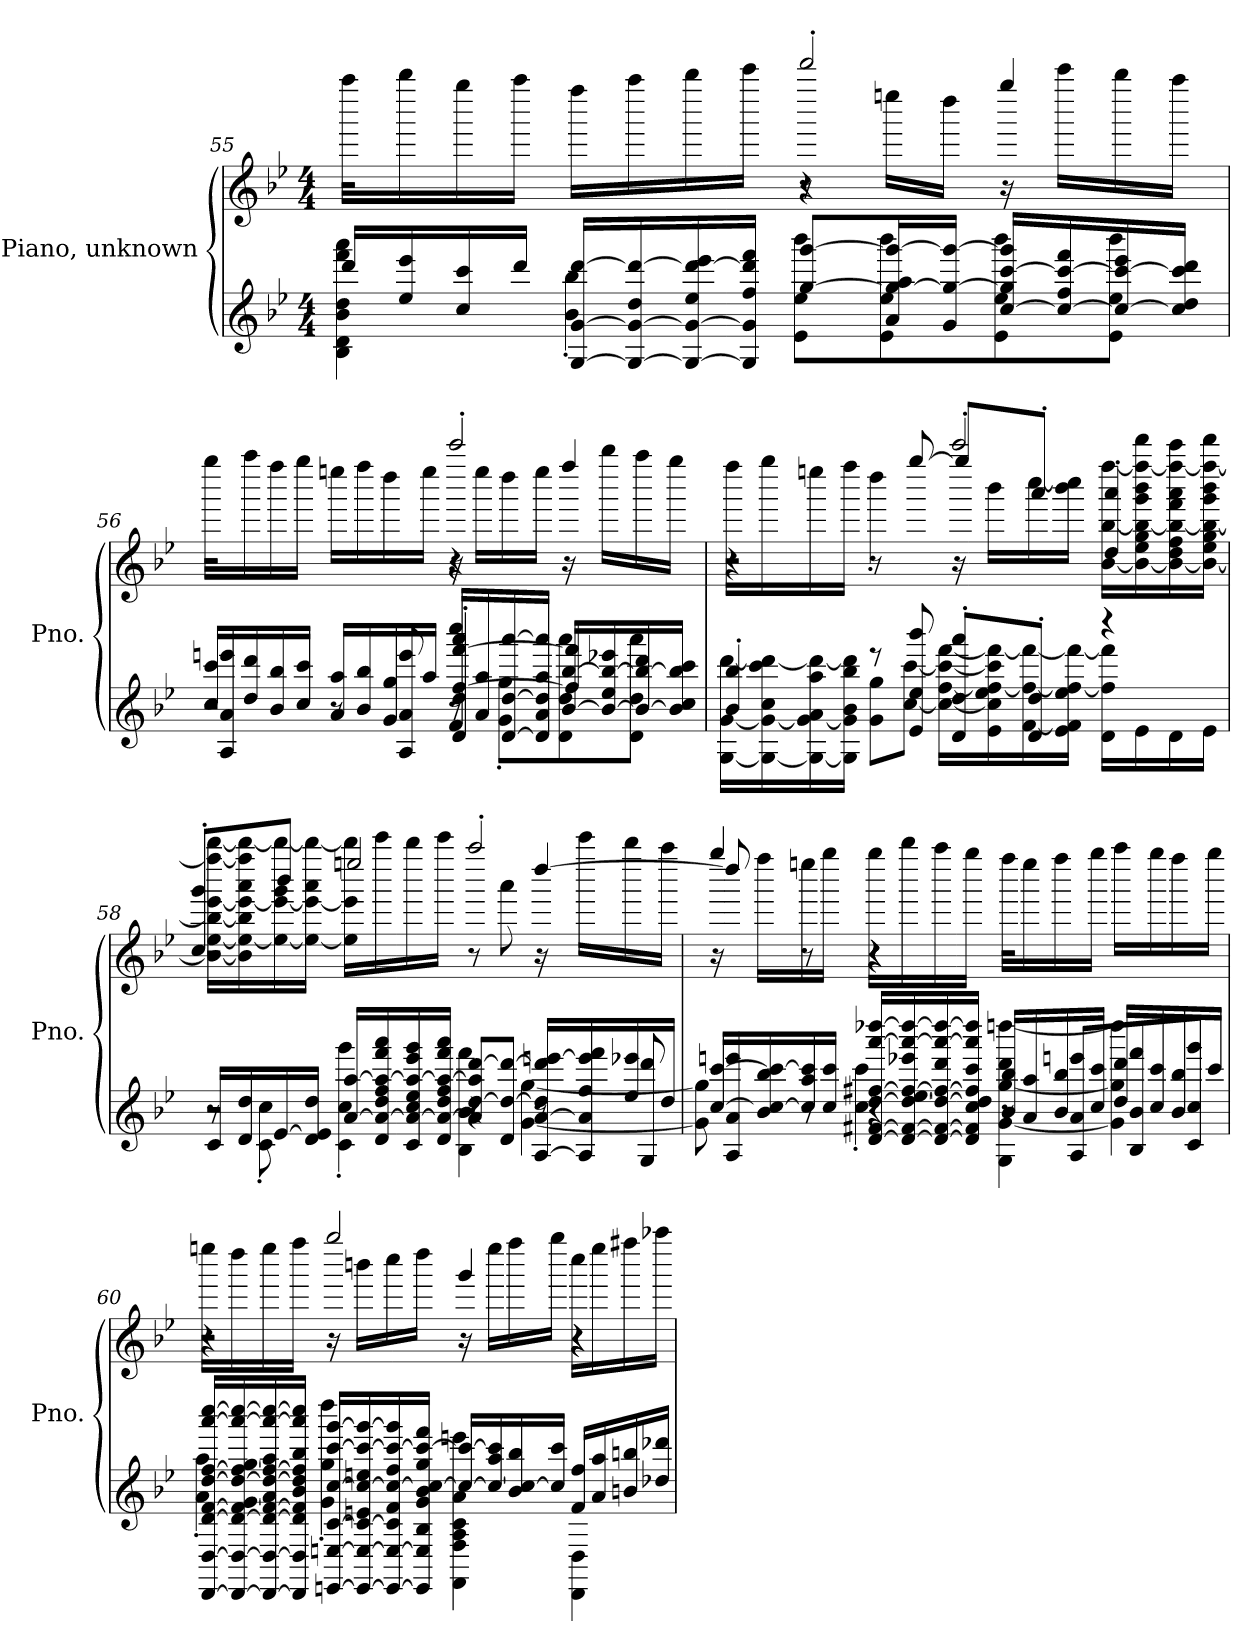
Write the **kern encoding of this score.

**kern	**kern
*part1	*part1
*staff2	*staff1
*I"Piano, unknown	*
*I'Pno.	*
!!LO:LB:g=z
*clefG2	*clefG2
*k[b-e-]	*k[b-e-]
*M4/4	*M4/4
=55	=55
*^	*^
*	*	*	*^
16ddd/LL	4B-\ 4d\ 4b-\ 4dd\ 4fff\ 4aaa\	2r	16aaaa\LL	2r
16ee-/ 16eee-/	.	.	16bbbb-\	.
16cc/ 16ccc/	.	.	16gggg\	.
16ddd/JJ	.	.	16aaaa\JJ	.
[16G/ [16g/ [16ddd/LL	4b-\' 4bb-\'	.	16ffff\LL	.
16G/_ 16g/_ 16dd/ 16ddd/_	.	.	16aaaa\	.
16G/_ 16g/_ 16ee-/ 16ddd/_ 16eee-/	.	.	16bbbb-\	.
16G/] 16g/] 16ff/ 16ddd/] 16fff/JJ	.	.	16ccccc\JJ	.
[8gg/ [8ggg/L	8e-\ 8ee-\ 8bbb-\L	2ddddd'/	8r	4r
16a/ 16gg/_ 16aa/ 16ggg/_L	8e-\ 8ee-\ 8bbb-\	.	16eeeen\LL	.
16g/ 16gg/_ 16ggg/_JJ	.	.	16dddd\JJ	.
[16cc/ 16gg/] [16ccc/ 16ggg/]LL	8e-\ 8ee-\ 8bbb-\	.	16r	4gggg/
16cc/_ 16ff/ 16ccc/_ 16fff/	.	.	16ccccc\LL	.
16cc/_ 16ccc/_ 16eee-/	8e-\ 8ee-\ 8bbb-\J	.	16bbbb-\	.
16cc/] 16dd/ 16ccc/] 16ddd/JJ	.	.	16aaaa\JJ	.
!!LO:PB:g=z	!!	!!
=56	=56	=56	=56	=56
*	*^	*	*	*
16cc/ 16ccc/LL	2r	4A/ 4a/ 4eeen/	2r	16gggg\LL	2r
16dd/ 16ddd/	.	.	.	16aaaa\	.
16b-/ 16bb-/	.	.	.	16ffff\	.
16cc/ 16ccc/JJ	.	.	.	16gggg\JJ	.
16a/ 16aa/LL	.	8r	.	16eeeen\LL	.
16b-/ 16bb-/	.	.	.	16ffff\	.
16g/ 16gg/	.	8A/ 8a/ 8eee/	.	16dddd\	.
16aa/JJ	.	.	.	16eeee\JJ	.
16f/ 16cccc/LL	8r	4d/' 4dd/' [4ff/' [4fff/' 4aaa/'	2ccccc'/	16r	4r
16a/ 16aa/	.	.	.	16eeee\LL	.
[16d/ [16dd/ [16aaa/	8g\' 8gg\'L	.	.	16dddd\	.
16d/] 16a/ 16dd/] 16aa/ 16aaa/]JJ	.	.	.	16eeee\JJ	.
[16b-/ [16bb-/LL	8d\ 8dd\ 8aaa\	4ff/] 4fff/]	.	16r	4ffff/
16b-/_ 16ee-/ 16bb-/_ 16eee-X/	.	.	.	16bbbb-\LL	.
16b-/_ 16bb-/_ 16ddd/	8d\ 8dd\ 8aaa\J	.	.	16aaaa\	.
16b-/] 16cc/ 16bb-/] 16ccc/JJ	.	.	.	16gggg\JJ	.
*	*v	*v	*	*	*
!!LO:LB:g=z	!!	!!
=57	=57	=57	=57	=57
4b-/' 4bb-/'	[16G\ [16g\ [16ddd\LL	2r	16ffff\LL	4r
.	16G\_ 16g\_ 16cc\ 16ccc\ 16ddd\_	.	16gggg\	.
.	16G\_ 16g\_ 16a\ 16aa\ 16ddd\_	.	16eeeen\	.
.	16G\] 16g\] 16b-\ 16bb-\ 16ddd\]JJ	.	16ffff\JJ	.
8r	8g\ 8gg\L	.	4dddd'\	8r
8e-/ 8ee-/ 8bbb-/	[8cc\ [8ccc\J	.	.	[8gggg/
8d/' 8dd/' 8aaa/'L	16cc\_ [16ff\ 16ccc\_ [16fff\LL	2ccccc'/	16r	8gggg/L]
.	16e-\ 16cc\] 16ee-\ 16ff\_ 16ccc\] 16fff\_	.	16bbb-\LL	.
8d/' 8dd/'J	[16f\ 16ff\_ 16fff\_	.	[16cccc\	8aaa'/J
.	16e-\ 16f\] 16ee-\ 16ff\_ 16fff\_JJ	.	16bbb-\ 16cccc\]JJ	.
4r	16d\ 16ff\] 16fff\]LL	.	[16b-\ [16bb-\ [16ffff\LL	4dd/' 4aaa/'
.	16e-\	.	16b-\_ 16ee-\ 16gg\ 16bb-\_ 16ggg\ 16bbb-\ 16ffff\_ 16ddddd\	.
.	16d\	.	16b-\_ 16dd\ 16ff\ 16bb-\_ 16fff\ 16aaa\ 16ffff\_ 16ccccc\	.
.	16e-\JJ	.	16b-\_ 16ee-\ 16gg\ 16bb-\_ 16ggg\ 16bbb-\ 16ffff\_ 16ddddd\JJ	.
!!LO:LB:g=z	!!	!!
=58	=58	=58	=58	=58
*	*^	*	*	*
16c/LL	8r	2r	2r	16b-\_ [16ee-\ 16bb-\_ [16eee-\ 16ffff\_ [16bbbb-\LL	8cc/' 8ggg/'L
16d/ 16dd/	.	.	.	16b-\] 16ee-\_ 16bb-\] 16eee-\_ 16aaa\ 16ffff\] 16bbbb-\_	.
[16e-/	8c\' 8cc\'	.	.	16ee-\_ 16eee-\_ 16ggg\ 16bbbb-\_	8bbb-/J
16d/ 16e-/] 16dd/JJ	.	.	.	16ee-\_ 16eee-\_ 16aaa\ 16bbbb-\_JJ	.
[16a/ [16aa/LL	4c\' 4cc\' 4ggg\'	.	.	16ee-\] 16eee-\] 16bbbb-\]LL	2eeeen/
16d/ 16a/_ 16dd/ 16ff/ 16aa/_ 16fff/ 16aaa/	.	.	.	16ccccc\	.
16c/ 16a/_ 16cc/ 16ee-/ 16aa/_ 16eee-/ 16ggg/	.	.	.	16bbbb-\	.
16d/ 16a/_ 16dd/ 16ff/ 16aa/_ 16fff/ 16aaa/JJ	.	.	.	16ccccc\JJ	.
8a/] [8dd/ 8aa/] [8ddd/L	4B-\ 4b-\ 4fff\	4r	2aaaa'/	8r	.
8d/ 8dd/_ 8ddd/_J	.	.	.	8aaa\	.
[16A/ [16a/ 16dd/] 16ddd/] [16eeen/LL	[4g\ [4gg\	8r	.	16r	[4dddd/
16A/] 16a/] 16ff/ 16eee/] 16fff/	.	.	.	16ccccc\LL	.
16ee-/ 16eee-X/	.	8G/ 8ddd/	.	16bbbb-\	.
16dd/JJ	.	.	.	16aaaa\JJ	.
!!LO:LB:g=z	!!	!!
=59	=59	=59	=59	=59	=59
[16cc/ [16ccc/LL	8g\] 8gg\]	4A/ 4a/ 4eeen/	4gggg/	16r	8dddd/]
16b-/ 16cc/_ 16bb-/ 16ccc/_	.	.	.	16ffff\LL	.
16cc/] 16aa/ 16ccc/]	8r	.	.	16eeeen\	8r
16cc/ 16ccc/JJ	.	.	.	16gggg\JJ	.
[16d/ [16f#X/ [16dd/ [16ff#X/ [16aaa/ [16dddd-X/LL	4cc\' 4ccc\'	4r	4r	16gggg\LL	4r
16d/_ 16f#/_ 16dd/_ 16ee-/ 16ff#/_ 16eee-X/ 16aaa/_ 16dddd-/_	.	.	.	16bbbb-\	.
16d/_ 16f#/_ 16dd/_ 16ff#/_ 16ddd/ 16aaa/_ 16dddd-/_	.	.	.	16aaaa\	.
16d/] 16f#/] 16cc/ 16dd/] 16ff#/] 16ccc/ 16aaa/] 16dddd-/]JJ	.	.	.	16gggg\JJ	.
16b-/ 16bb-/LL	4G\ [4g\ [4gg\ 4ddd\ [4ddddn\	8r	2r	16ffff\LL	2r
16a/ 16aa/	.	.	.	16eeee\	.
16b-/ 16bb-/	.	8A/ 8a/ 8eeen/L	.	16ffff\	.
16cc/ 16ccc/JJ	.	.	.	16gggg\JJ	.
16dd/ 16ddd/LL	4g\] 4gg\] 4dddd\]	8B-/ 8b-/ 8fff/	.	16aaaa\LL	.
16cc/ 16ccc/	.	.	.	16gggg\	.
16b-/ 16bb-/	.	8c/ 8cc/ 8ggg/J	.	16ffff\	.
16ccc/JJ	.	.	.	16gggg\JJ	.
*	*v	*v	*	*	*
!!LO:LB:g=z	!!	!!
=60	=60	=60	=60	=60
[16DD/ [16D/ [16d/ [16f/ [16dd/ [16ff/ [16aaa/ [16cccc/LL	4a\' 4aa\'	4r	16eeeen\LL	2r
16DD/_ 16D/_ 16d/_ 16f/_ 16g/ 16dd/_ 16ff/_ 16gg/ 16aaa/_ 16cccc/_	.	.	16dddd\	.
16DD/_ 16D/_ 16d/_ 16f/_ 16a/ 16dd/_ 16ff/_ 16aa/ 16aaa/_ 16cccc/_	.	.	16eeee\	.
16DD/] 16D/] 16d/] 16f/] 16b-/ 16dd/] 16ff/] 16bb-/ 16aaa/] 16cccc/]JJ	.	.	16ffff\JJ	.
[16EEn/ [16En/ [16c/ [16cc/ [16ccc/ [16ggg/LL	4g\' 4gg\' 4dddd\'	2gggg/	16r	.
16EE/_ 16E/_ 16c/_ 16en/ 16cc/_ 16een/ 16ccc/_ 16ggg/_	.	.	16bbbn\LL	.
16EE/_ 16E/_ 16c/] 16f/ 16cc/_ 16ff/ 16ccc/_ 16ggg/]	.	.	16cccc\	.
16EE/] 16E/] 16B-/ 16g/ 16b-/ 16cc/_ 16gg/ 16ccc/_ 16fff/JJ	.	.	16dddd\JJ	.
16cc/_ 16ccc/_LL	4FF\ 4F\ 4A\ 4c\ 4a\ 4eeen\	.	16r	4ggg/
16cc/_ 16aa/ 16ccc/]	.	.	16eeee\LL	.
16b-/ 16cc/_ 16bb-/	.	.	16ffff\	.
16cc/] 16ccc/JJ	.	.	16gggg\JJ	.
16f/ 16ff/LL	4DD\ 4D\	4r	16cccc\LL	4r
16a/ 16aa/	.	.	16eeee\	.
16bn/ 16bbn/	.	.	16ffff#X\	.
16dd-X/ 16ddd-X/JJ	.	.	16aaaa-X\JJ	.
*v	*v	*	*	*
*	*v	*v	*v
=	=
*-	*-
